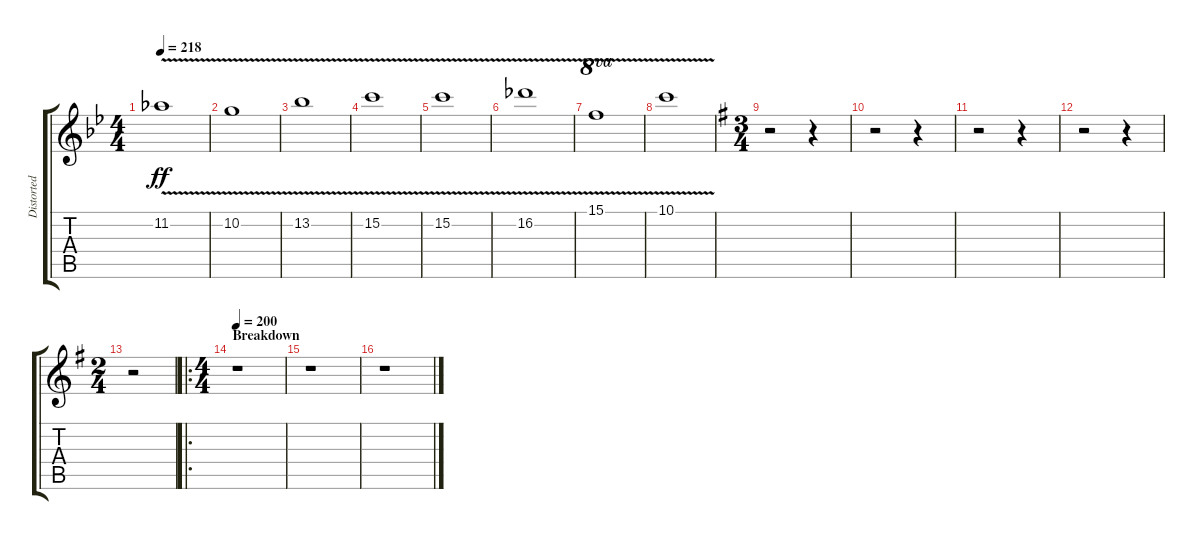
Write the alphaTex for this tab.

\track ("Distorted Guitar" "Distorted ") {instrument overdrivenguitar}
\staff {score tabs}
\tuning (D4 A3 F3 C3 G2 D2) {hide}
\ts (4 4)
\tempo 218
\clef g2
\ks bb
11.2{v}.1{dy ff} |
10.2{v}.1 |
13.2{v}.1 |
15.2{v}.1 |
15.2{v}.1 |
16.2{v}.1 |
15.1{v}.1{ot 8va} |
10.1{v}.1 |
\ts (3 4)
\ks g
r.2 r.4 |
r.2 r.4 |
r.2 r.4 |
r.2 r.4 |
\ts (2 4)
r.2 |
\ro
\ts (4 4)
\section ("" "Breakdown")
\tempo 200
r.1 |
r.1 |
r.1
